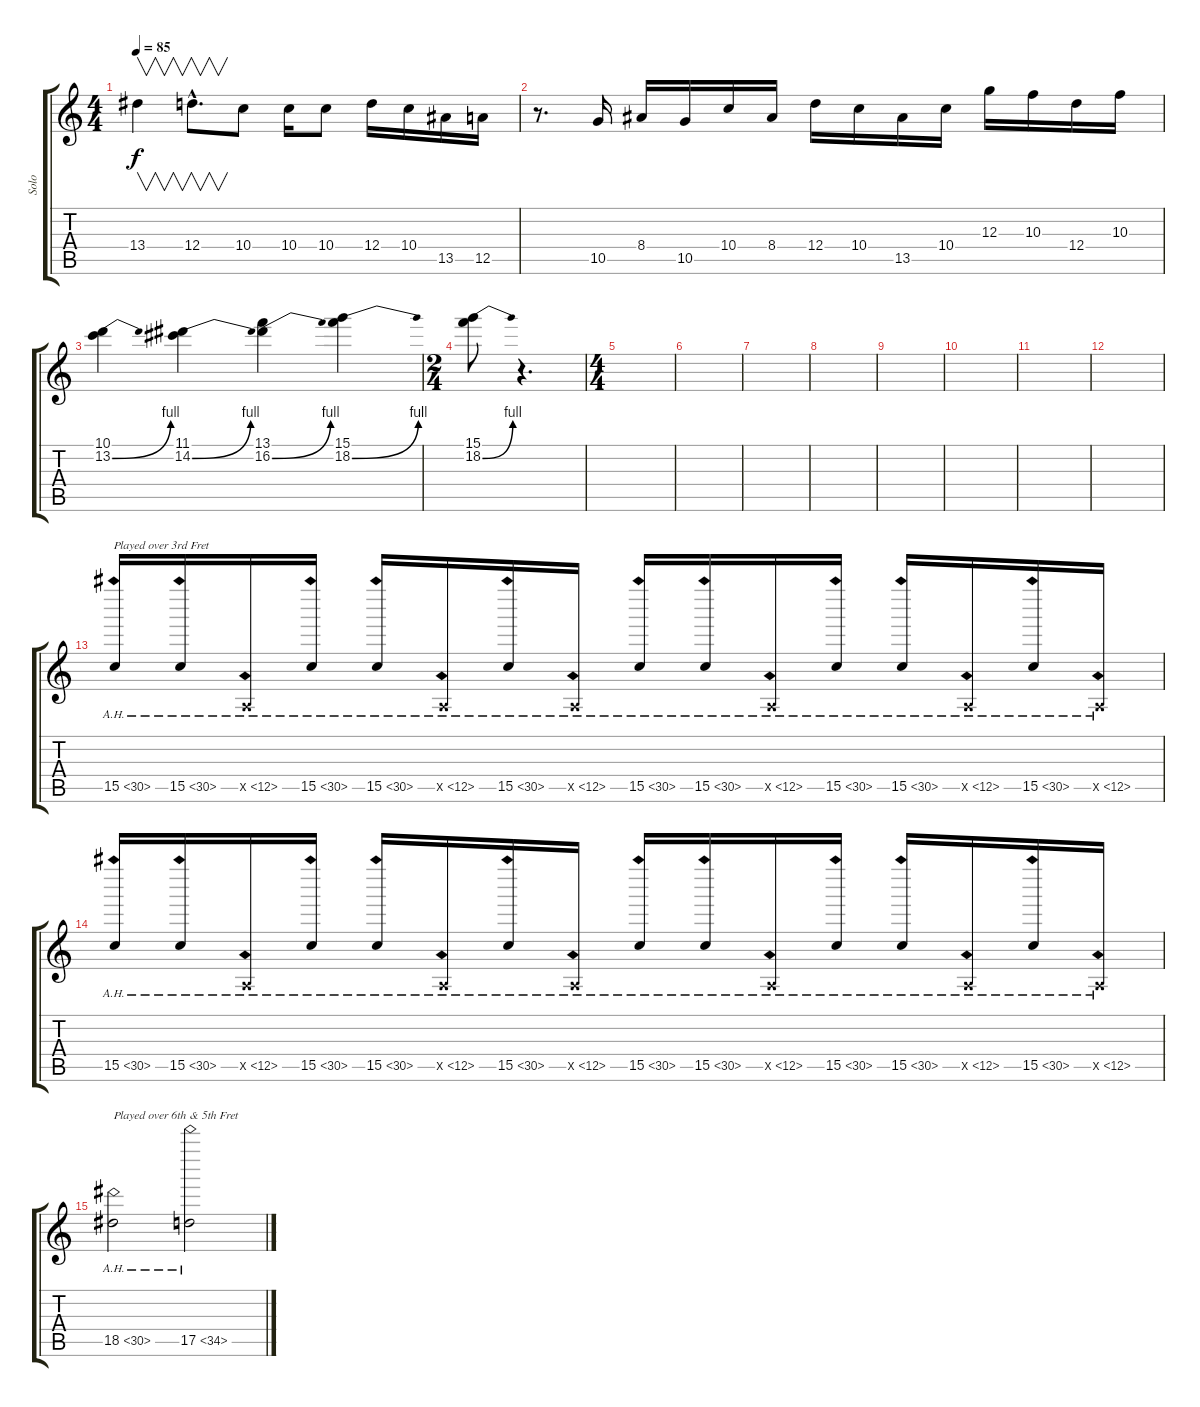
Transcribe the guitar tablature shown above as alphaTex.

\track ("Solo" "Solo") {instrument distortionguitar}
\staff {score tabs}
\tuning (E4 B3 G3 D3 A2 E2) {hide}
\ts (4 4)
\tempo 85
\clef g2
\ks c
13.4.4{v dy f} 12.4{hac}.8{v d} 10.4.8 10.4.16 10.4.8 12.4.16 10.4.16 13.5.16 12.5.16 |
r.8{d} 10.5.16 8.4.16 10.5.16 10.4.16 8.4.16 12.4.16 10.4.16 13.5.16 10.4.16 12.3.16 10.3.16 12.4.16 10.3.16 |
(10.1 13.2{be (bend 0 0 60 4)}).4 (11.1 14.2{be (bend 0 0 60 4)}).4 (13.1 16.2{be (bend 0 0 60 4)}).4 (15.1 18.2{be (bend 0 0 60 4)}).4 |
\ts (2 4)
(15.1 18.2{be (bend 0 0 60 4)}).8 r.4{d} |
\ts (4 4)
|
|
|
|
|
|
|
|
15.5{ah 15}.16{txt "Played over 3rd Fret"} 15.5{ah 15}.16 0.5{ah 12 x}.16 15.5{ah 15}.16 15.5{ah 15}.16 0.5{ah 12 x}.16 15.5{ah 15}.16 0.5{ah 12 x}.16 15.5{ah 15}.16 15.5{ah 15}.16 0.5{ah 12 x}.16 15.5{ah 15}.16 15.5{ah 15}.16 0.5{ah 12 x}.16 15.5{ah 15}.16 0.5{ah 12 x}.16 |
15.5{ah 15}.16 15.5{ah 15}.16 0.5{ah 12 x}.16 15.5{ah 15}.16 15.5{ah 15}.16 0.5{ah 12 x}.16 15.5{ah 15}.16 0.5{ah 12 x}.16 15.5{ah 15}.16 15.5{ah 15}.16 0.5{ah 12 x}.16 15.5{ah 15}.16 15.5{ah 15}.16 0.5{ah 12 x}.16 15.5{ah 15}.16 0.5{ah 12 x}.16 |
18.5{ah 12}.2{txt "Played over 6th & 5th Fret"} 17.5{ah 17}.2
